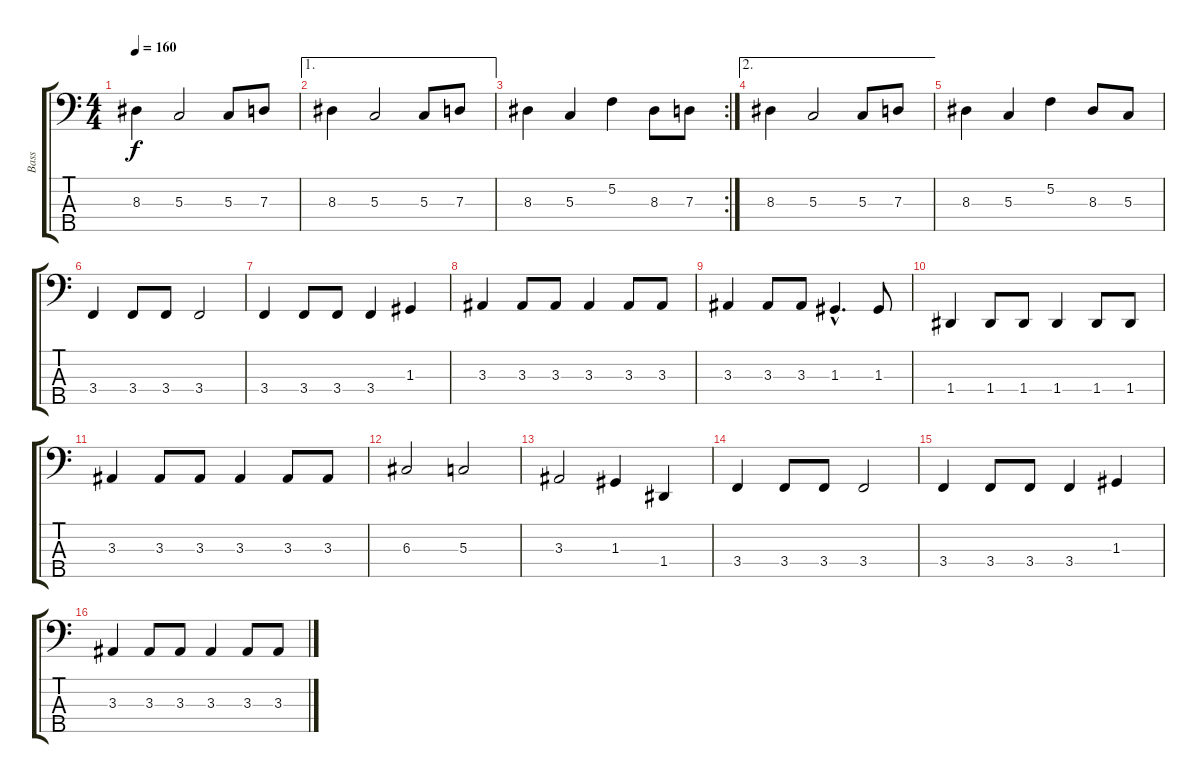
\track ("Bass" "Bass") {instrument electricbassfinger}
\staff {score tabs}
\tuning (F2 C2 G1 D1 A0) {hide}
\ts (4 4)
\tempo 160
\clef f4
\ks c
8.3.4{dy f} 5.3.2 5.3.8 7.3.8 |
\ae 1
8.3.4 5.3.2 5.3.8 7.3.8 |
\rc 2
8.3.4 5.3.4 5.2.4 8.3.8 7.3.8 |
\ae 2
8.3.4 5.3.2 5.3.8 7.3.8 |
8.3.4 5.3.4 5.2.4 8.3.8 5.3.8 |
3.4.4 3.4.8 3.4.8 3.4.2 |
3.4.4 3.4.8 3.4.8 3.4.4 1.3.4 |
3.3.4 3.3.8 3.3.8 3.3.4 3.3.8 3.3.8 |
3.3.4 3.3.8 3.3.8 1.3{hac}.4{d} 1.3.8 |
1.4.4 1.4.8 1.4.8 1.4.4 1.4.8 1.4.8 |
3.3.4 3.3.8 3.3.8 3.3.4 3.3.8 3.3.8 |
6.3.2 5.3.2 |
3.3.2 1.3.4 1.4.4 |
3.4.4 3.4.8 3.4.8 3.4.2 |
3.4.4 3.4.8 3.4.8 3.4.4 1.3.4 |
3.3.4 3.3.8 3.3.8 3.3.4 3.3.8 3.3.8
